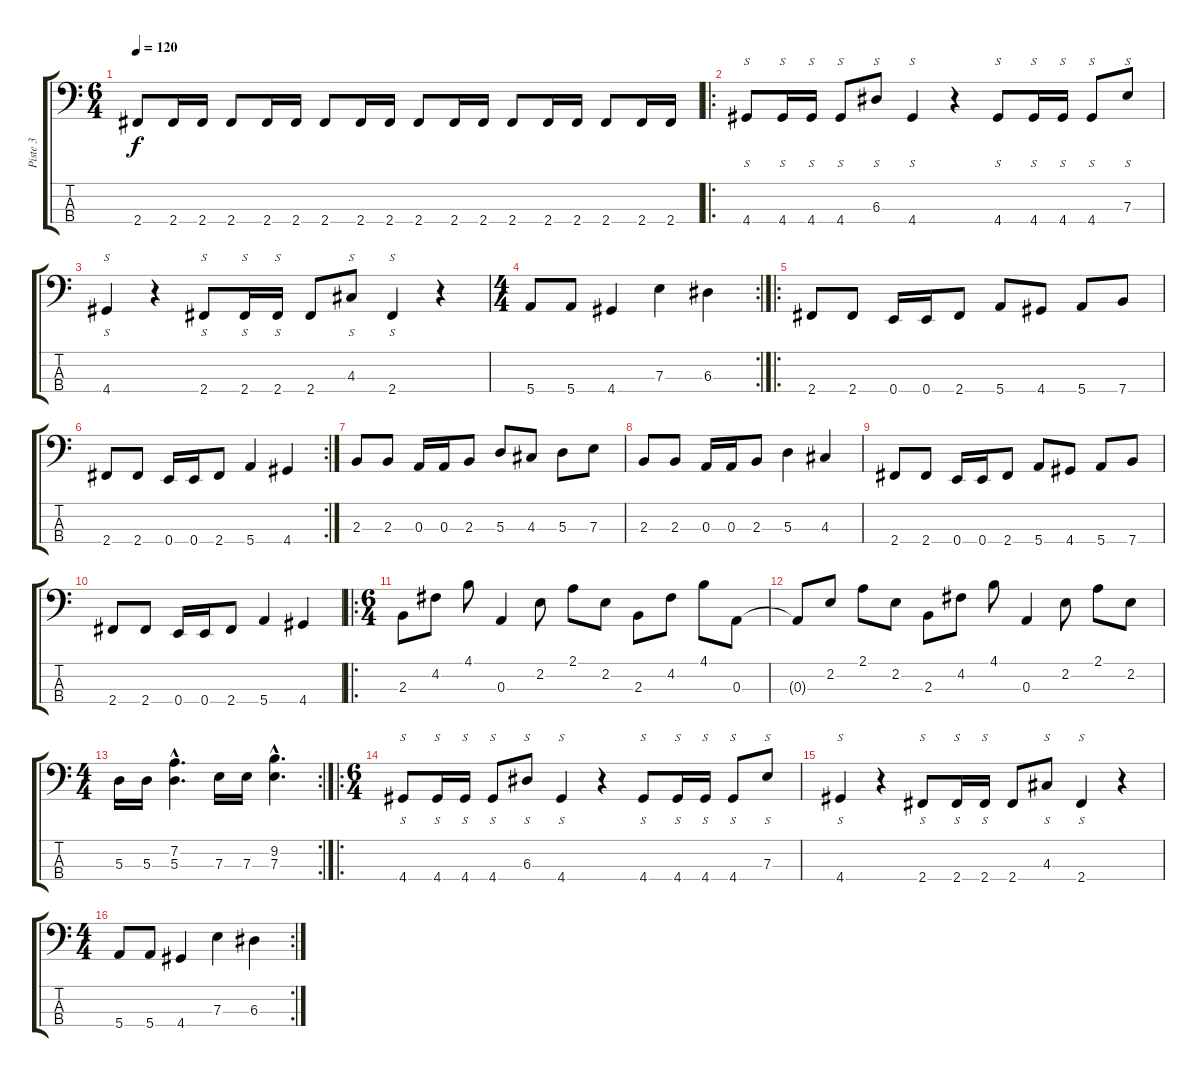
\track ("Piste 3" "Piste 3") {instrument electricbassfinger}
\staff {score tabs}
\tuning (G2 D2 A1 E1) {hide}
\ts (6 4)
\tempo 120
\clef f4
\ks c
2.4.8{dy f} 2.4.16 2.4.16 2.4.8 2.4.16 2.4.16 2.4.8 2.4.16 2.4.16 2.4.8 2.4.16 2.4.16 2.4.8 2.4.16 2.4.16 2.4.8 2.4.16 2.4.16 |
\ro
4.4.8{s} 4.4.16{s} 4.4.16{s} 4.4.8{s} 6.3.8{s} 4.4.4{s} r.4 4.4.8{s} 4.4.16{s} 4.4.16{s} 4.4.8{s} 7.3.8{s} |
4.4.4{s} r.4 2.4.8{s} 2.4.16{s} 2.4.16{s} 2.4.8 4.3.8{s} 2.4.4{s} r.4 |
\rc 2
\ts (4 4)
5.4.8 5.4.8 4.4.4 7.3.4 6.3.4 |
\ro
2.4.8 2.4.8 0.4.16 0.4.16 2.4.8 5.4.8 4.4.8 5.4.8 7.4.8 |
\rc 2
2.4.8 2.4.8 0.4.16 0.4.16 2.4.8 5.4.4 4.4.4 |
2.3.8 2.3.8 0.3.16 0.3.16 2.3.8 5.3.8 4.3.8 5.3.8 7.3.8 |
2.3.8 2.3.8 0.3.16 0.3.16 2.3.8 5.3.4 4.3.4 |
2.4.8 2.4.8 0.4.16 0.4.16 2.4.8 5.4.8 4.4.8 5.4.8 7.4.8 |
2.4.8 2.4.8 0.4.16 0.4.16 2.4.8 5.4.4 4.4.4 |
\ro
\ts (6 4)
2.3.8 4.2.8 4.1.8 0.3.4 2.2.8 2.1.8 2.2.8 2.3.8 4.2.8 4.1.8 0.3.8 |
0.3{t}.8 2.2.8 2.1.8 2.2.8 2.3.8 4.2.8 4.1.8 0.3.4 2.2.8 2.1.8 2.2.8 |
\rc 2
\ts (4 4)
5.3.16 5.3.16 (7.2{hac} 5.3{hac}).4{d} 7.3.16 7.3.16 (9.2{hac} 7.3{hac}).4{d} |
\ro
\ts (6 4)
4.4.8{s} 4.4.16{s} 4.4.16{s} 4.4.8{s} 6.3.8{s} 4.4.4{s} r.4 4.4.8{s} 4.4.16{s} 4.4.16{s} 4.4.8{s} 7.3.8{s} |
4.4.4{s} r.4 2.4.8{s} 2.4.16{s} 2.4.16{s} 2.4.8 4.3.8{s} 2.4.4{s} r.4 |
\rc 2
\ts (4 4)
5.4.8 5.4.8 4.4.4 7.3.4 6.3.4
